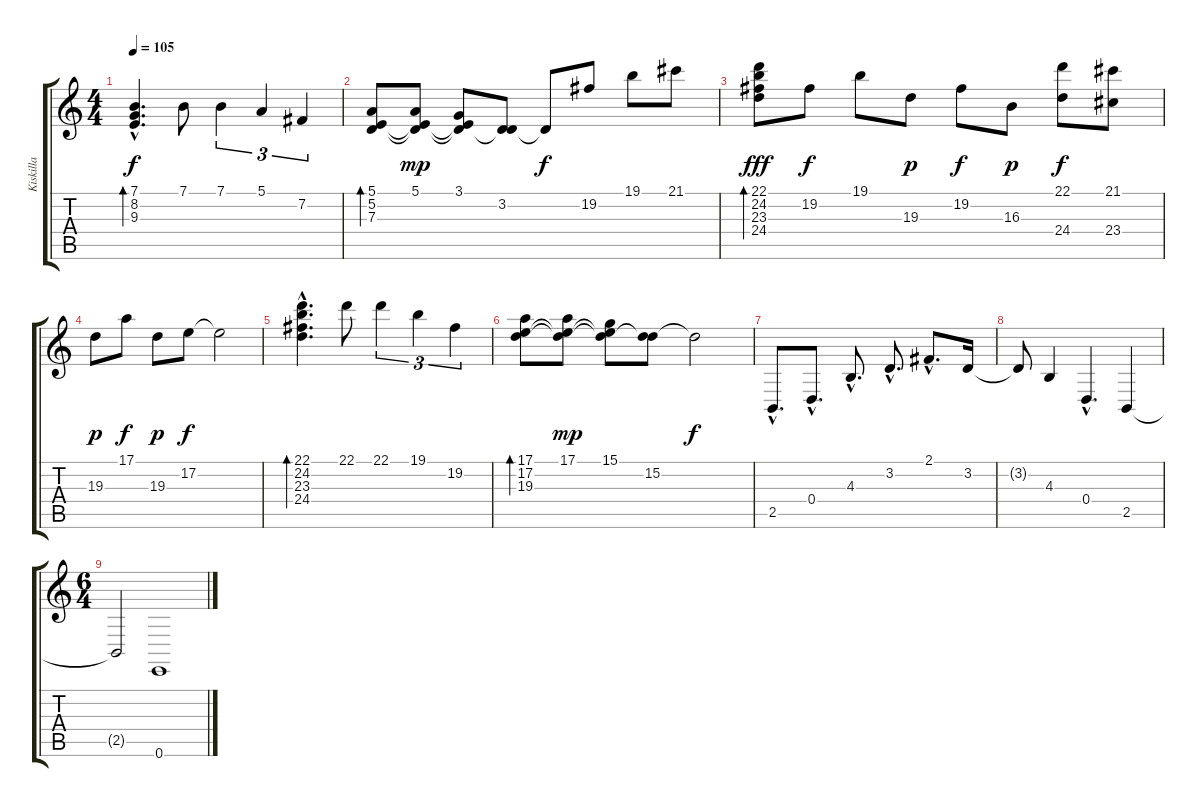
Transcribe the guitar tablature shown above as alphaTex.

\track ("Kiskilla" "Kiskilla") {instrument acousticgrandpiano}
\staff {score tabs}
\tuning (E4 B3 G3 D3 A2 E2) {hide}
\ts (4 4)
\tempo 105
\clef g2
\ks c
(7.1{hac} 8.2{hac} 9.3{hac}).4{d bd 240 dy f} 7.1.8 7.1.4{tu (3 2)} 5.1.4{tu (3 2)} 7.2.4{tu (3 2)} |
(5.1 5.2 7.3).8{bd 240} (5.1 5.2{t} 7.3{t}).8{dy mp} (3.1 5.2{t} 7.3{t}).8 (3.2 7.3{t}).8 3.2{t}.8{dy f} 19.2.8 19.1.8 21.1.8 |
(22.1 24.2 23.3 24.4).8{bd 240 dy fff} 19.2.8{dy f} 19.1.8 19.3.8{dy p} 19.2.8{dy f} 16.3.8{dy p} (22.1 24.4).8{dy f} (21.1 23.4).8 |
19.3.8{dy p} 17.1.8{dy f} 19.3.8{dy p} 17.2.8{dy f} 17.2{t}.2 |
(22.1{hac} 24.2{hac} 23.3{hac} 24.4{hac}).4{d bd 240} 22.1.8 22.1.4{tu (3 2)} 19.1.4{tu (3 2)} 19.2.4{tu (3 2)} |
(17.1 17.2 19.3).8{bd 240} (17.1 17.2{t} 19.3{t}).8{dy mp} (15.1 17.2{t} 19.3{t}).8 (15.2 19.3{t}).8 15.2{t}.2{dy f} |
2.5{hac}.8{d} 0.4{hac}.8{d} 4.3{hac}.8{d} 3.2{hac}.8{d} 2.1{hac}.8{d} 3.2.16 |
3.2{t}.8 4.3.4 0.4{hac}.4{d} 2.5.4 |
\ts (6 4)
2.5{t}.2 0.6.1
